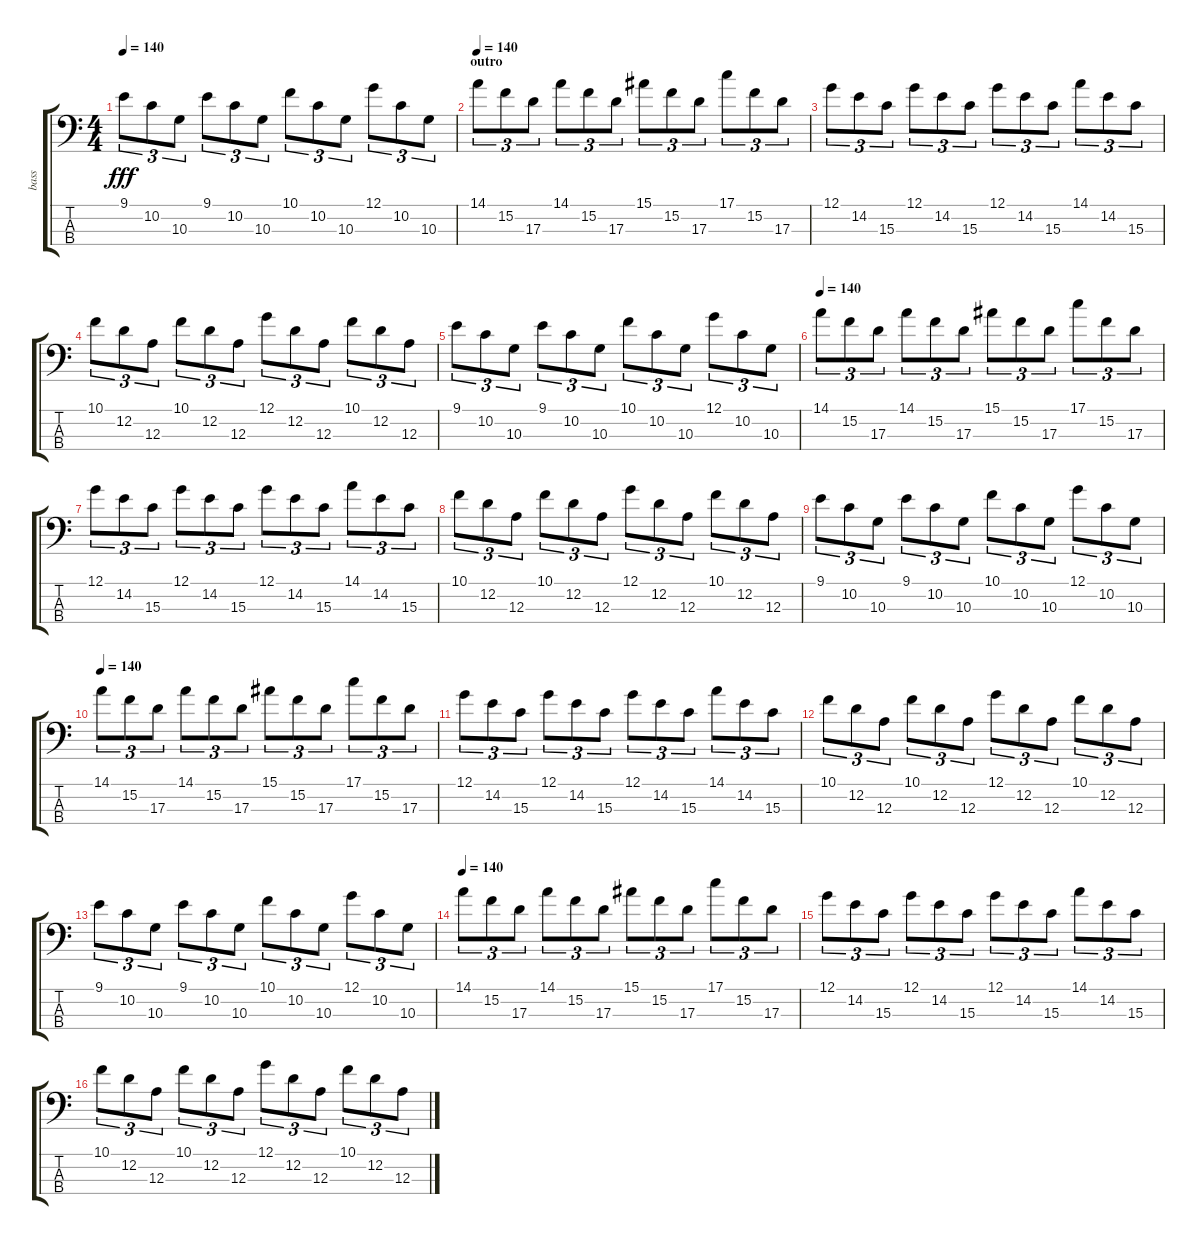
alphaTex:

\track ("bass" "bass") {instrument electricbassfinger}
\staff {score tabs}
\tuning (G2 D2 A1 D1) {hide}
\ts (4 4)
\tempo 140
\clef f4
\ks c
9.1.8{tu (3 2) dy fff} 10.2.8{tu (3 2)} 10.3.8{tu (3 2)} 9.1.8{tu (3 2)} 10.2.8{tu (3 2)} 10.3.8{tu (3 2)} 10.1.8{tu (3 2)} 10.2.8{tu (3 2)} 10.3.8{tu (3 2)} 12.1.8{tu (3 2)} 10.2.8{tu (3 2)} 10.3.8{tu (3 2)} |
\section ("" "outro")
\tempo 140
14.1.8{tu (3 2)} 15.2.8{tu (3 2)} 17.3.8{tu (3 2)} 14.1.8{tu (3 2)} 15.2.8{tu (3 2)} 17.3.8{tu (3 2)} 15.1.8{tu (3 2)} 15.2.8{tu (3 2)} 17.3.8{tu (3 2)} 17.1.8{tu (3 2)} 15.2.8{tu (3 2)} 17.3.8{tu (3 2)} |
12.1.8{tu (3 2)} 14.2.8{tu (3 2)} 15.3.8{tu (3 2)} 12.1.8{tu (3 2)} 14.2.8{tu (3 2)} 15.3.8{tu (3 2)} 12.1.8{tu (3 2)} 14.2.8{tu (3 2)} 15.3.8{tu (3 2)} 14.1.8{tu (3 2)} 14.2.8{tu (3 2)} 15.3.8{tu (3 2)} |
10.1.8{tu (3 2)} 12.2.8{tu (3 2)} 12.3.8{tu (3 2)} 10.1.8{tu (3 2)} 12.2.8{tu (3 2)} 12.3.8{tu (3 2)} 12.1.8{tu (3 2)} 12.2.8{tu (3 2)} 12.3.8{tu (3 2)} 10.1.8{tu (3 2)} 12.2.8{tu (3 2)} 12.3.8{tu (3 2)} |
9.1.8{tu (3 2)} 10.2.8{tu (3 2)} 10.3.8{tu (3 2)} 9.1.8{tu (3 2)} 10.2.8{tu (3 2)} 10.3.8{tu (3 2)} 10.1.8{tu (3 2)} 10.2.8{tu (3 2)} 10.3.8{tu (3 2)} 12.1.8{tu (3 2)} 10.2.8{tu (3 2)} 10.3.8{tu (3 2)} |
\tempo 140
14.1.8{tu (3 2)} 15.2.8{tu (3 2)} 17.3.8{tu (3 2)} 14.1.8{tu (3 2)} 15.2.8{tu (3 2)} 17.3.8{tu (3 2)} 15.1.8{tu (3 2)} 15.2.8{tu (3 2)} 17.3.8{tu (3 2)} 17.1.8{tu (3 2)} 15.2.8{tu (3 2)} 17.3.8{tu (3 2)} |
12.1.8{tu (3 2)} 14.2.8{tu (3 2)} 15.3.8{tu (3 2)} 12.1.8{tu (3 2)} 14.2.8{tu (3 2)} 15.3.8{tu (3 2)} 12.1.8{tu (3 2)} 14.2.8{tu (3 2)} 15.3.8{tu (3 2)} 14.1.8{tu (3 2)} 14.2.8{tu (3 2)} 15.3.8{tu (3 2)} |
10.1.8{tu (3 2)} 12.2.8{tu (3 2)} 12.3.8{tu (3 2)} 10.1.8{tu (3 2)} 12.2.8{tu (3 2)} 12.3.8{tu (3 2)} 12.1.8{tu (3 2)} 12.2.8{tu (3 2)} 12.3.8{tu (3 2)} 10.1.8{tu (3 2)} 12.2.8{tu (3 2)} 12.3.8{tu (3 2)} |
9.1.8{tu (3 2)} 10.2.8{tu (3 2)} 10.3.8{tu (3 2)} 9.1.8{tu (3 2)} 10.2.8{tu (3 2)} 10.3.8{tu (3 2)} 10.1.8{tu (3 2)} 10.2.8{tu (3 2)} 10.3.8{tu (3 2)} 12.1.8{tu (3 2)} 10.2.8{tu (3 2)} 10.3.8{tu (3 2)} |
\tempo 140
14.1.8{tu (3 2)} 15.2.8{tu (3 2)} 17.3.8{tu (3 2)} 14.1.8{tu (3 2)} 15.2.8{tu (3 2)} 17.3.8{tu (3 2)} 15.1.8{tu (3 2)} 15.2.8{tu (3 2)} 17.3.8{tu (3 2)} 17.1.8{tu (3 2)} 15.2.8{tu (3 2)} 17.3.8{tu (3 2)} |
12.1.8{tu (3 2)} 14.2.8{tu (3 2)} 15.3.8{tu (3 2)} 12.1.8{tu (3 2)} 14.2.8{tu (3 2)} 15.3.8{tu (3 2)} 12.1.8{tu (3 2)} 14.2.8{tu (3 2)} 15.3.8{tu (3 2)} 14.1.8{tu (3 2)} 14.2.8{tu (3 2)} 15.3.8{tu (3 2)} |
10.1.8{tu (3 2)} 12.2.8{tu (3 2)} 12.3.8{tu (3 2)} 10.1.8{tu (3 2)} 12.2.8{tu (3 2)} 12.3.8{tu (3 2)} 12.1.8{tu (3 2)} 12.2.8{tu (3 2)} 12.3.8{tu (3 2)} 10.1.8{tu (3 2)} 12.2.8{tu (3 2)} 12.3.8{tu (3 2)} |
9.1.8{tu (3 2)} 10.2.8{tu (3 2)} 10.3.8{tu (3 2)} 9.1.8{tu (3 2)} 10.2.8{tu (3 2)} 10.3.8{tu (3 2)} 10.1.8{tu (3 2)} 10.2.8{tu (3 2)} 10.3.8{tu (3 2)} 12.1.8{tu (3 2)} 10.2.8{tu (3 2)} 10.3.8{tu (3 2)} |
\tempo 140
14.1.8{tu (3 2)} 15.2.8{tu (3 2)} 17.3.8{tu (3 2)} 14.1.8{tu (3 2)} 15.2.8{tu (3 2)} 17.3.8{tu (3 2)} 15.1.8{tu (3 2)} 15.2.8{tu (3 2)} 17.3.8{tu (3 2)} 17.1.8{tu (3 2)} 15.2.8{tu (3 2)} 17.3.8{tu (3 2)} |
12.1.8{tu (3 2)} 14.2.8{tu (3 2)} 15.3.8{tu (3 2)} 12.1.8{tu (3 2)} 14.2.8{tu (3 2)} 15.3.8{tu (3 2)} 12.1.8{tu (3 2)} 14.2.8{tu (3 2)} 15.3.8{tu (3 2)} 14.1.8{tu (3 2)} 14.2.8{tu (3 2)} 15.3.8{tu (3 2)} |
10.1.8{tu (3 2)} 12.2.8{tu (3 2)} 12.3.8{tu (3 2)} 10.1.8{tu (3 2)} 12.2.8{tu (3 2)} 12.3.8{tu (3 2)} 12.1.8{tu (3 2)} 12.2.8{tu (3 2)} 12.3.8{tu (3 2)} 10.1.8{tu (3 2)} 12.2.8{tu (3 2)} 12.3.8{tu (3 2)}
